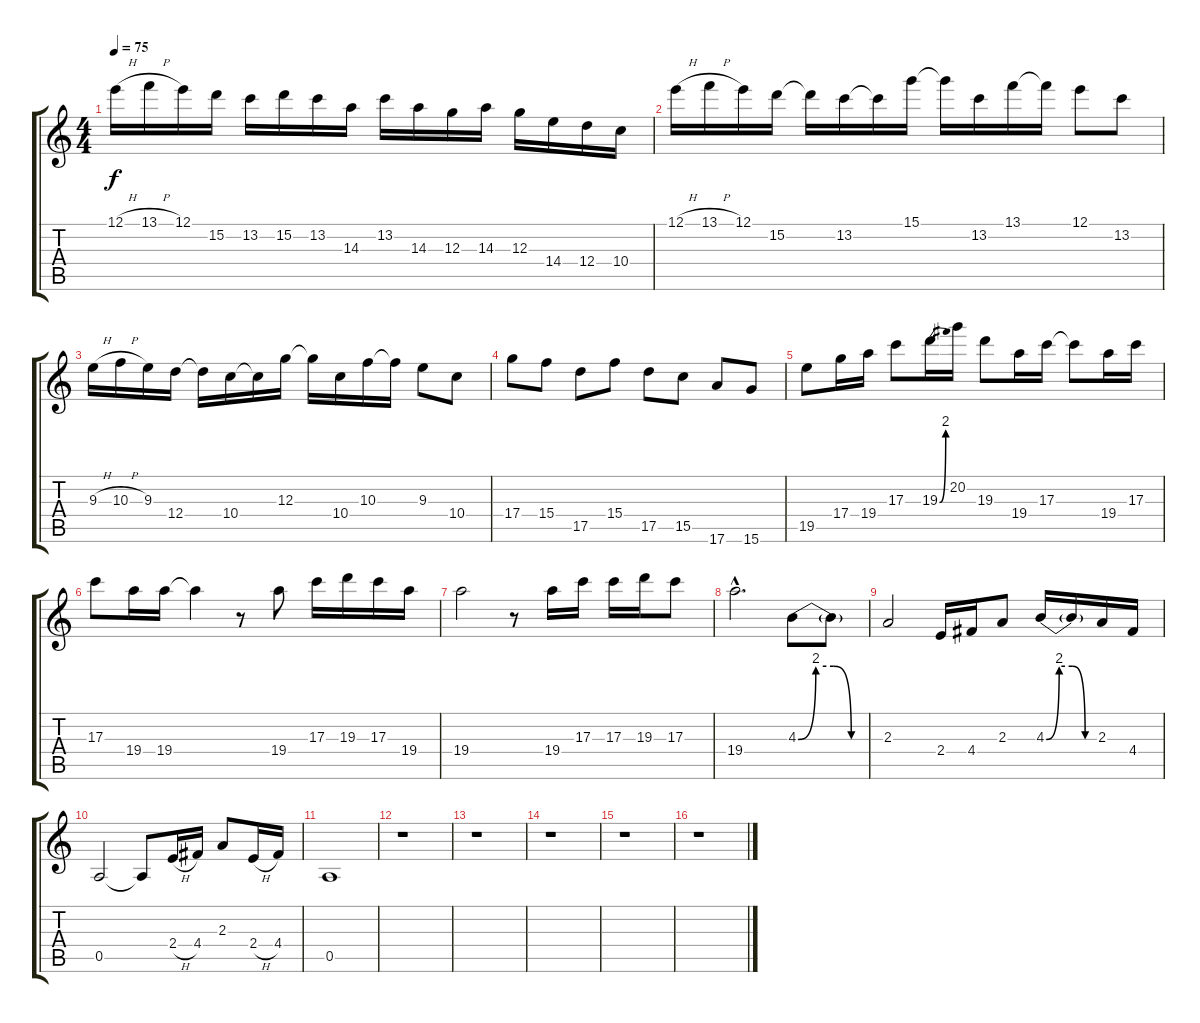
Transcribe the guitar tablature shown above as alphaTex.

\track "" {instrument distortionguitar}
\staff {score tabs}
\tuning (E4 B3 G3 D3 A2 E2) {hide}
\ts (4 4)
\tempo 75
\clef g2
\ks c
12.1{h}.16{dy f} 13.1{h}.16 12.1.16 15.2.16 13.2.16 15.2.16 13.2.16 14.3.16 13.2.16 14.3.16 12.3.16 14.3.16 12.3.16 14.4.16 12.4.16 10.4.16 |
12.1{h}.16 13.1{h}.16 12.1.16 15.2.16 15.2{t}.16 13.2.16 13.2{t}.16 15.1.16 15.1{t}.16 13.2.16 13.1.16 13.1{t}.16 12.1.8 13.2.8 |
9.3{h}.16 10.3{h}.16 9.3.16 12.4.16 12.4{t}.16 10.4.16 10.4{t}.16 12.3.16 12.3{t}.16 10.4.16 10.3.16 10.3{t}.16 9.3.8 10.4.8 |
17.4.8 15.4.8 17.5.8 15.4.8 17.5.8 15.5.8 17.6.8 15.6.8 |
19.5.8 17.4.16 19.4.16 17.3.8 19.3{be (bend 0 0 60 8)}.16 20.2.16 19.3.8 19.4.16 17.3.16 17.3{t}.8 19.4.16 17.3.16 |
17.3.8 19.4.16 19.4.16 19.4{t}.4 r.8 19.4.8 17.3.16 19.3.16 17.3.16 19.4.16 |
19.4.2 r.8 19.4.16 17.3.16 17.3.16 19.3.16 17.3.8 |
19.4{hac}.2{d} 4.3{be (custom 0 0 15 8 30 8 45 0 60 0)}.8 4.3{t}.8 |
2.3.2 2.4.16 4.4.16 2.3.8 4.3{be (custom 0 0 15 8 30 8 45 0 60 0)}.16 4.3{t}.16 2.3.16 4.4.16 |
0.5.2 0.5{t}.8 2.4{h}.16 4.4.16 2.3.8 2.4{h}.16 4.4.16 |
0.5.1 |
r.1 |
r.1 |
r.1 |
r.1 |
r.1
